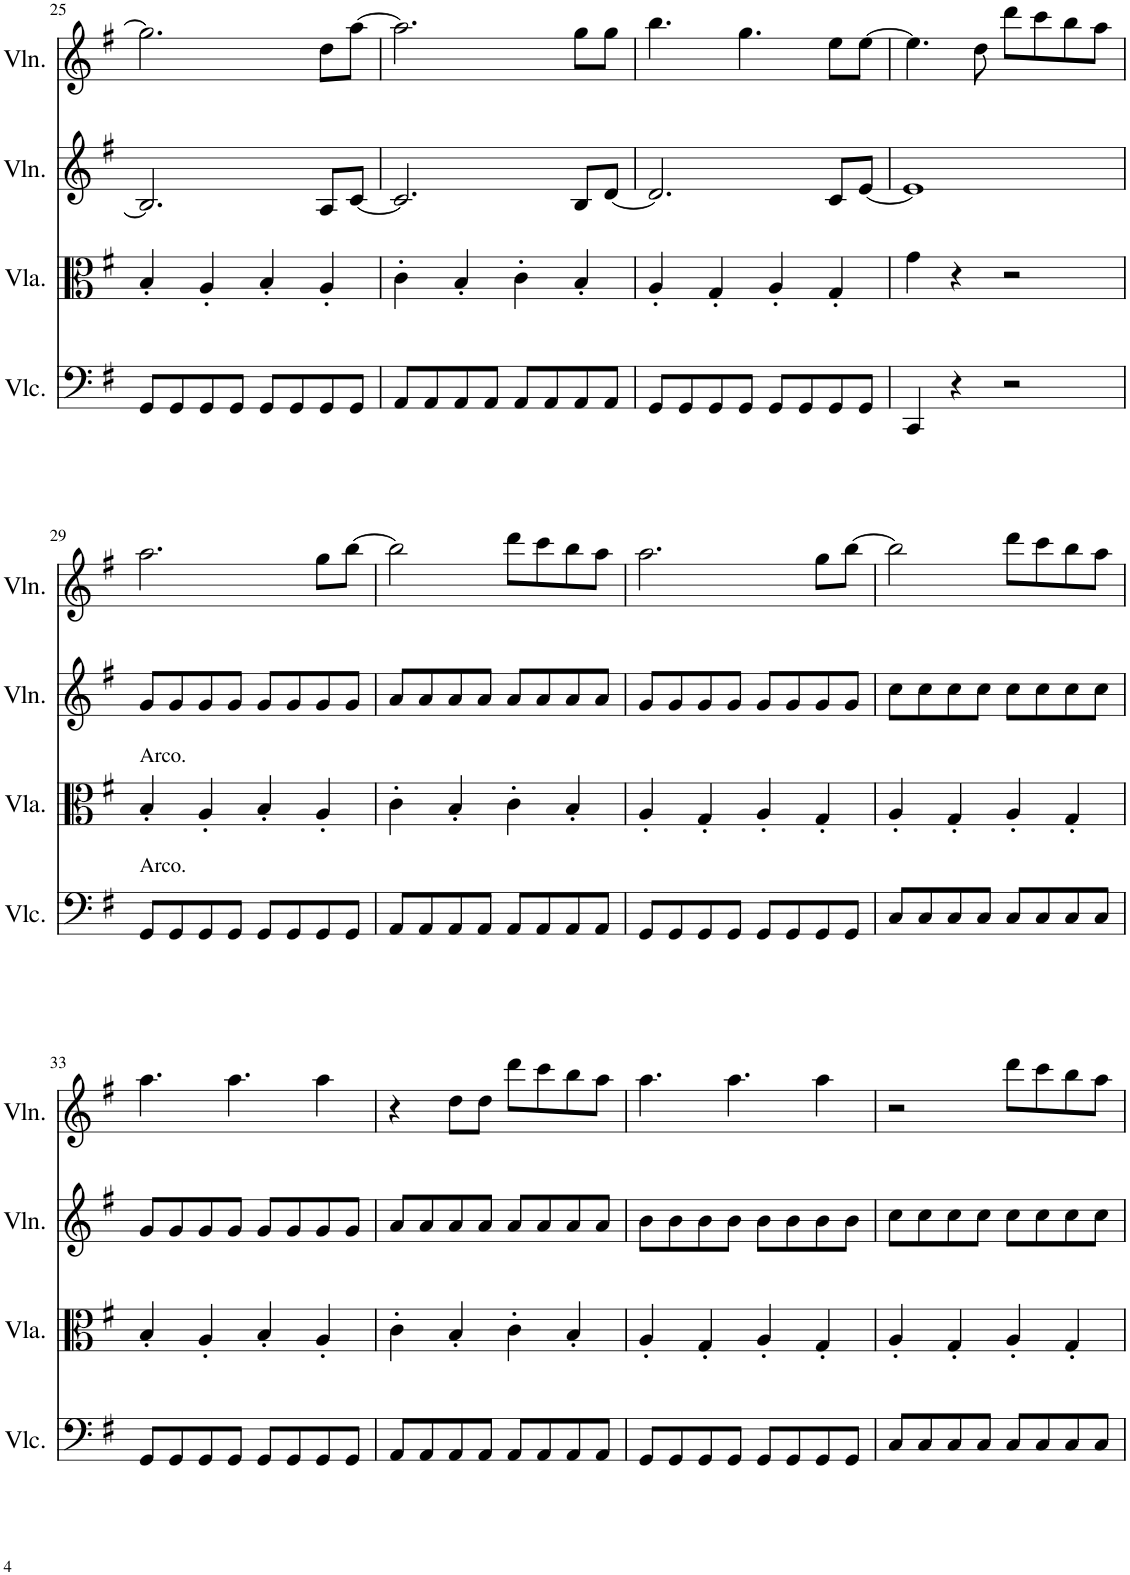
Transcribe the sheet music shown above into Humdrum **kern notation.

**kern	**kern	**kern	**kern
*part4	*part3	*part2	*part1
*staff4	*staff3	*staff2	*staff1
*I"Violoncello	*I"Viola	*I"Violin	*I"Violin
*I'Vlc.	*I'Vla.	*I'Vln.	*I'Vln.
!!LO:PB:g=z
*clefF4	*clefC3	*clefG2	*clefG2
*k[f#]	*k[f#]	*k[f#]	*k[f#]
*M4/4	*M4/4	*M4/4	*M4/4
=25	=25	=25	=25
8GG/L	4B'/	2.B/]	2.gg\]
8GG/	.	.	.
8GG/	4A'/	.	.
8GG/J	.	.	.
8GG/L	4B'/	.	.
8GG/	.	.	.
8GG/	4A'/	8A/L	8dd\L
8GG/J	.	[8c/J	[8aa\J
=26	=26	=26	=26
8AA/L	4c'\	2.c/]	2.aa\]
8AA/	.	.	.
8AA/	4B'/	.	.
8AA/J	.	.	.
8AA/L	4c'\	.	.
8AA/	.	.	.
8AA/	4B'/	8B/L	8gg\L
8AA/J	.	[8d/J	8gg\J
=27	=27	=27	=27
8GG/L	4A'/	2.d/]	4.bb\
8GG/	.	.	.
8GG/	4G'/	.	.
8GG/J	.	.	4.gg\
8GG/L	4A'/	.	.
8GG/	.	.	.
8GG/	4G'/	8c/L	8ee\L
8GG/J	.	[8e/J	[8ee\J
=28	=28	=28	=28
4CC/	4g\	1e]	4.ee\]
4r	4r	.	.
.	.	.	8dd\
2r	2r	.	8ddd\L
.	.	.	8ccc\
.	.	.	8bb\
.	.	.	8aa\J
!!LO:LB:g=z
=29	=29	=29	=29
!	!LO:TX:a:t=Arco.	!	!
!LO:TX:a:t=Arco.	!	!	!
8GG/L	4B'/	8g/L	2.aa\
8GG/	.	8g/	.
8GG/	4A'/	8g/	.
8GG/J	.	8g/J	.
8GG/L	4B'/	8g/L	.
8GG/	.	8g/	.
8GG/	4A'/	8g/	8gg\L
8GG/J	.	8g/J	[8bb\J
=30	=30	=30	=30
8AA/L	4c'\	8a/L	2bb\]
8AA/	.	8a/	.
8AA/	4B'/	8a/	.
8AA/J	.	8a/J	.
8AA/L	4c'\	8a/L	8ddd\L
8AA/	.	8a/	8ccc\
8AA/	4B'/	8a/	8bb\
8AA/J	.	8a/J	8aa\J
=31	=31	=31	=31
8GG/L	4A'/	8g/L	2.aa\
8GG/	.	8g/	.
8GG/	4G'/	8g/	.
8GG/J	.	8g/J	.
8GG/L	4A'/	8g/L	.
8GG/	.	8g/	.
8GG/	4G'/	8g/	8gg\L
8GG/J	.	8g/J	[8bb\J
=32	=32	=32	=32
8C/L	4A'/	8cc\L	2bb\]
8C/	.	8cc\	.
8C/	4G'/	8cc\	.
8C/J	.	8cc\J	.
8C/L	4A'/	8cc\L	8ddd\L
8C/	.	8cc\	8ccc\
8C/	4G'/	8cc\	8bb\
8C/J	.	8cc\J	8aa\J
!!LO:LB:g=z
=33	=33	=33	=33
8GG/L	4B'/	8g/L	4.aa\
8GG/	.	8g/	.
8GG/	4A'/	8g/	.
8GG/J	.	8g/J	4.aa\
8GG/L	4B'/	8g/L	.
8GG/	.	8g/	.
8GG/	4A'/	8g/	4aa\
8GG/J	.	8g/J	.
=34	=34	=34	=34
8AA/L	4c'\	8a/L	4r
8AA/	.	8a/	.
8AA/	4B'/	8a/	8dd\L
8AA/J	.	8a/J	8dd\J
8AA/L	4c'\	8a/L	8ddd\L
8AA/	.	8a/	8ccc\
8AA/	4B'/	8a/	8bb\
8AA/J	.	8a/J	8aa\J
=35	=35	=35	=35
8GG/L	4A'/	8b\L	4.aa\
8GG/	.	8b\	.
8GG/	4G'/	8b\	.
8GG/J	.	8b\J	4.aa\
8GG/L	4A'/	8b\L	.
8GG/	.	8b\	.
8GG/	4G'/	8b\	4aa\
8GG/J	.	8b\J	.
=36	=36	=36	=36
8C/L	4A'/	8cc\L	2r
8C/	.	8cc\	.
8C/	4G'/	8cc\	.
8C/J	.	8cc\J	.
8C/L	4A'/	8cc\L	8ddd\L
8C/	.	8cc\	8ccc\
8C/	4G'/	8cc\	8bb\
8C/J	.	8cc\J	8aa\J
=	=	=	=
*-	*-	*-	*-
